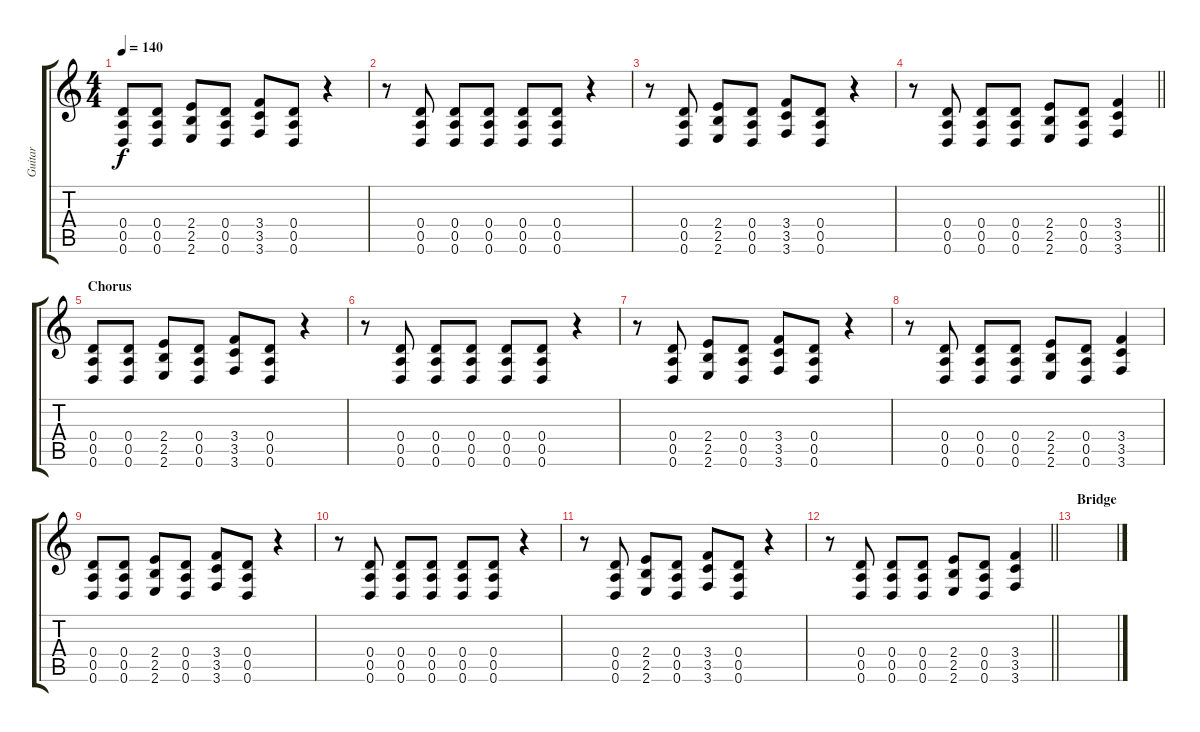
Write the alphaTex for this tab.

\track ("Guitar" "Guitar") {instrument distortionguitar}
\staff {score tabs}
\tuning (E4 B3 G3 D3 A2 D2) {hide}
\ts (4 4)
\tempo 140
\clef g2
\ks c
(0.4 0.5 0.6).8{dy f} (0.4 0.5 0.6).8 (2.4 2.5 2.6).8 (0.4 0.5 0.6).8 (3.4 3.5 3.6).8 (0.4 0.5 0.6).8 r.4 |
r.8 (0.4 0.5 0.6).8 (0.4 0.5 0.6).8 (0.4 0.5 0.6).8 (0.4 0.5 0.6).8 (0.4 0.5 0.6).8 r.4 |
r.8 (0.4 0.5 0.6).8 (2.4 2.5 2.6).8 (0.4 0.5 0.6).8 (3.4 3.5 3.6).8 (0.4 0.5 0.6).8 r.4 |
\barLineRight lightlight
r.8 (0.4 0.5 0.6).8 (0.4 0.5 0.6).8 (0.4 0.5 0.6).8 (2.4 2.5 2.6).8 (0.4 0.5 0.6).8 (3.4 3.5 3.6).4 |
\section ("" "Chorus")
(0.4 0.5 0.6).8 (0.4 0.5 0.6).8 (2.4 2.5 2.6).8 (0.4 0.5 0.6).8 (3.4 3.5 3.6).8 (0.4 0.5 0.6).8 r.4 |
r.8 (0.4 0.5 0.6).8 (0.4 0.5 0.6).8 (0.4 0.5 0.6).8 (0.4 0.5 0.6).8 (0.4 0.5 0.6).8 r.4 |
r.8 (0.4 0.5 0.6).8 (2.4 2.5 2.6).8 (0.4 0.5 0.6).8 (3.4 3.5 3.6).8 (0.4 0.5 0.6).8 r.4 |
r.8 (0.4 0.5 0.6).8 (0.4 0.5 0.6).8 (0.4 0.5 0.6).8 (2.4 2.5 2.6).8 (0.4 0.5 0.6).8 (3.4 3.5 3.6).4 |
(0.4 0.5 0.6).8 (0.4 0.5 0.6).8 (2.4 2.5 2.6).8 (0.4 0.5 0.6).8 (3.4 3.5 3.6).8 (0.4 0.5 0.6).8 r.4 |
r.8 (0.4 0.5 0.6).8 (0.4 0.5 0.6).8 (0.4 0.5 0.6).8 (0.4 0.5 0.6).8 (0.4 0.5 0.6).8 r.4 |
r.8 (0.4 0.5 0.6).8 (2.4 2.5 2.6).8 (0.4 0.5 0.6).8 (3.4 3.5 3.6).8 (0.4 0.5 0.6).8 r.4 |
\barLineRight lightlight
r.8 (0.4 0.5 0.6).8 (0.4 0.5 0.6).8 (0.4 0.5 0.6).8 (2.4 2.5 2.6).8 (0.4 0.5 0.6).8 (3.4 3.5 3.6).4 |
\section ("" "Bridge")
